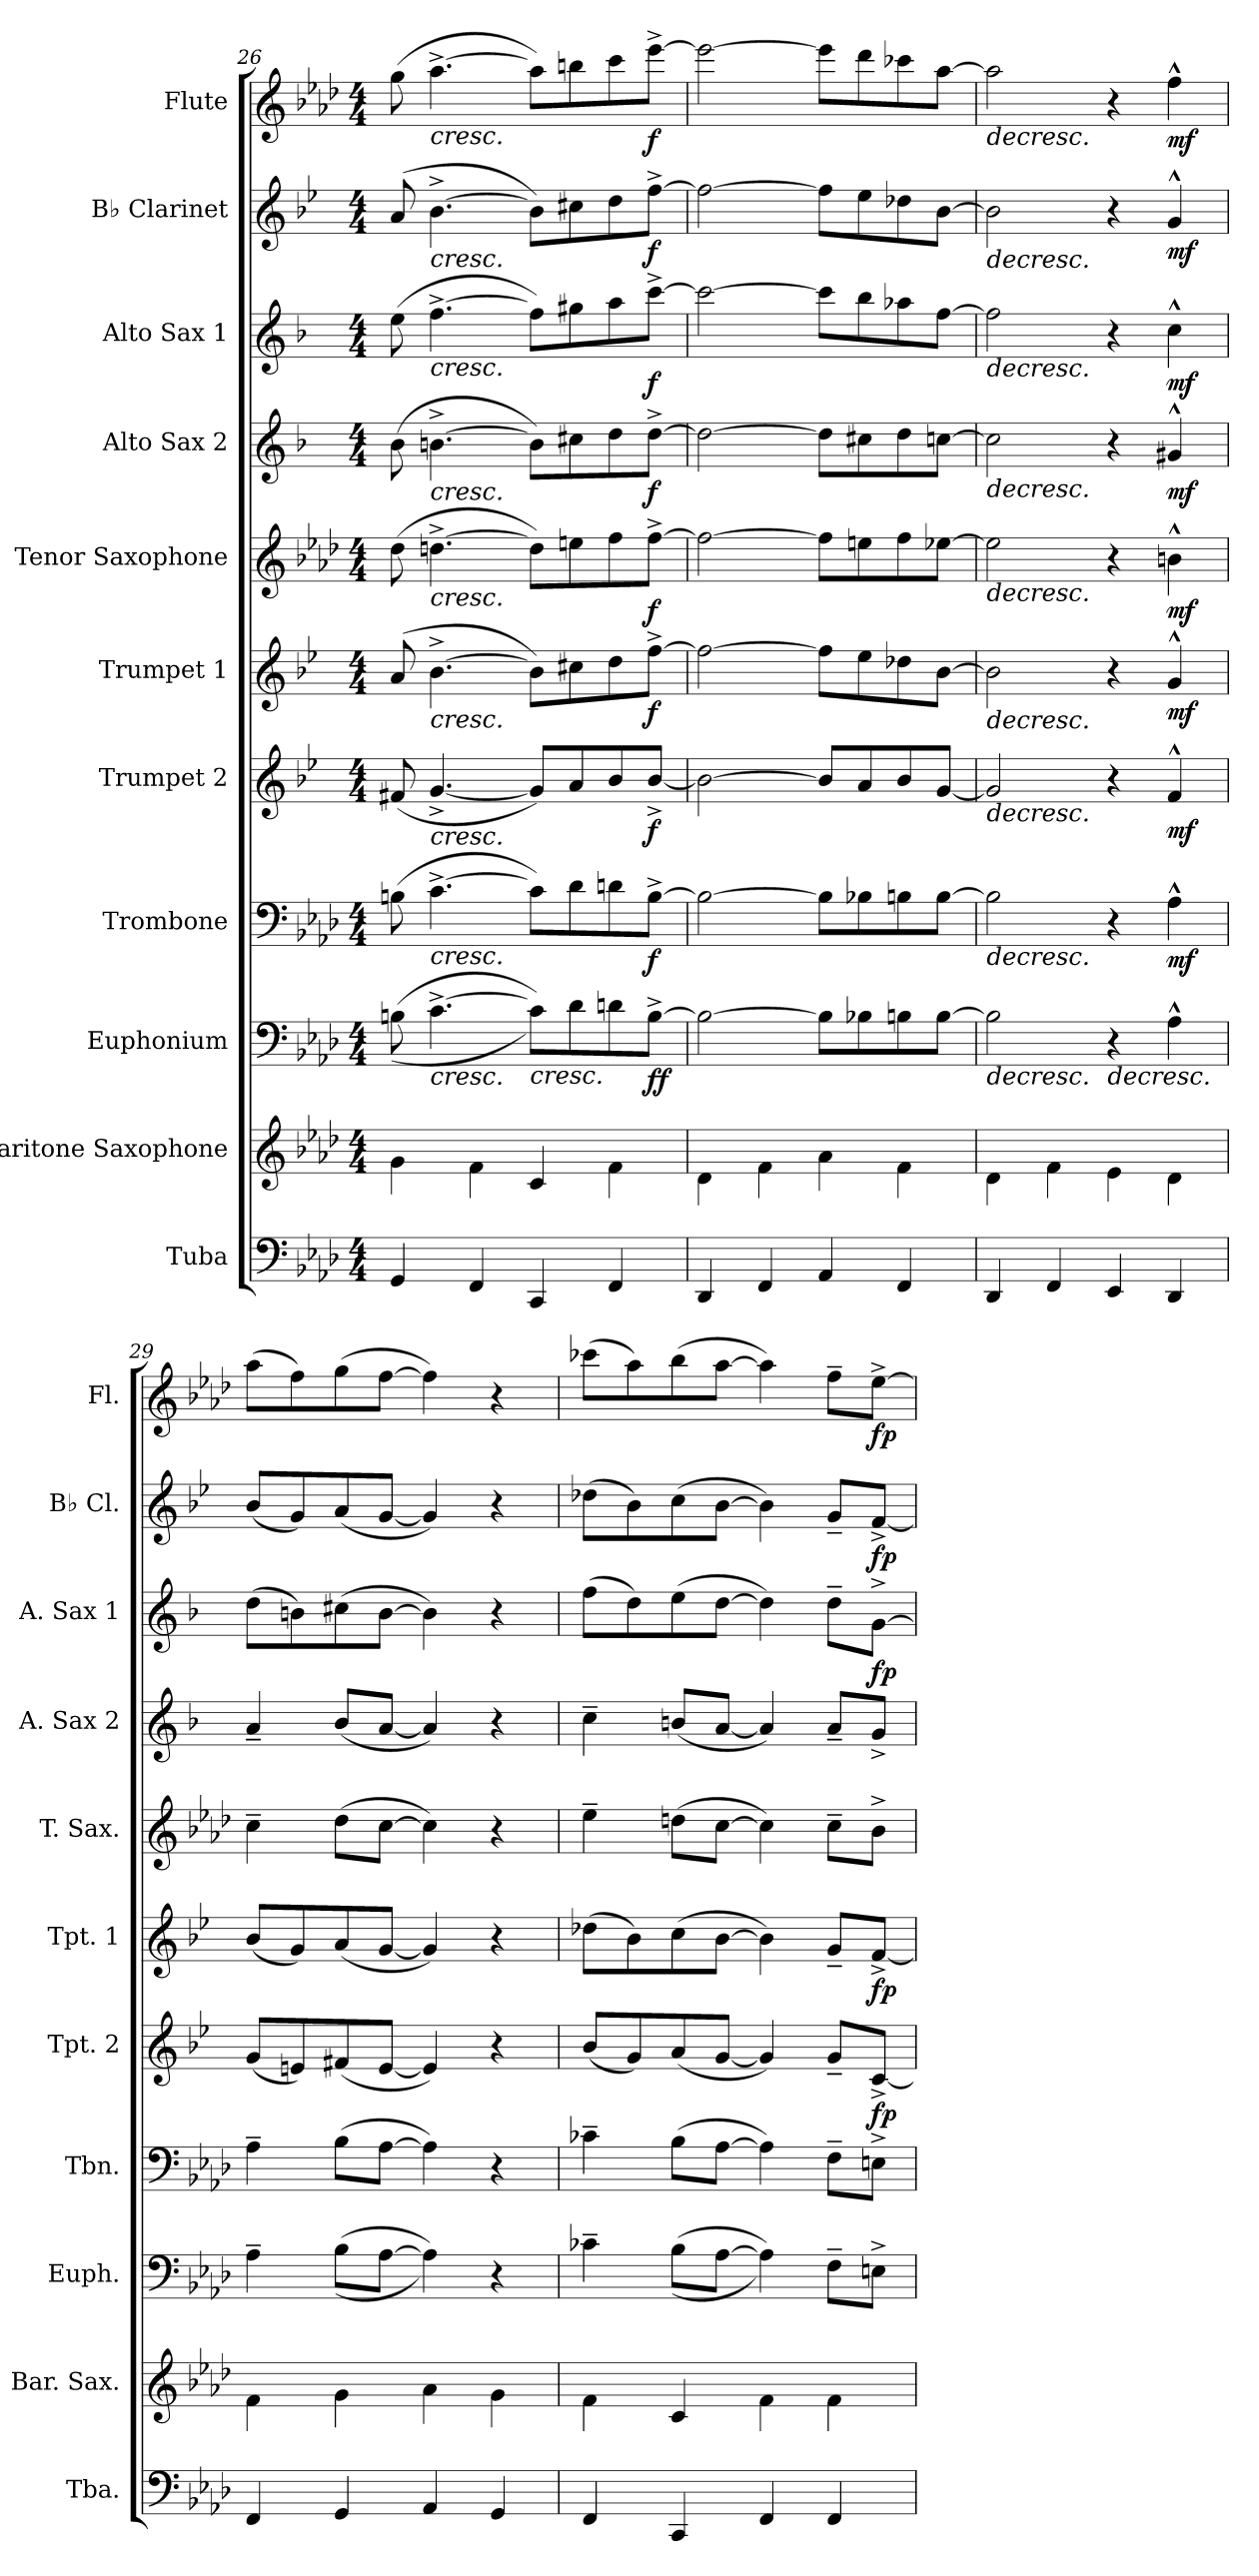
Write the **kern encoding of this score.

**kern	**kern	**kern	**dynam	**kern	**dynam	**kern	**dynam	**kern	**dynam	**kern	**dynam	**kern	**dynam	**kern	**dynam	**kern	**dynam	**kern	**dynam
*part11	*part10	*part9	*part9	*part8	*part8	*part7	*part7	*part6	*part6	*part5	*part5	*part4	*part4	*part3	*part3	*part2	*part2	*part1	*part1
*staff11	*staff10	*staff9	*staff9	*staff8	*staff8	*staff7	*staff7	*staff6	*staff6	*staff5	*staff5	*staff4	*staff4	*staff3	*staff3	*staff2	*staff2	*staff1	*staff1
*I"Tuba	*I"Baritone Saxophone	*I"Euphonium	*	*I"Trombone	*	*I"Trumpet 2	*	*I"Trumpet 1	*	*I"Tenor Saxophone	*	*I"Alto Sax 2	*	*I"Alto Sax 1	*	*I"B♭ Clarinet	*	*I"Flute	*
*I'Tba.	*I'Bar. Sax.	*I'Euph.	*	*I'Tbn.	*	*I'Tpt. 2	*	*I'Tpt. 1	*	*I'T. Sax.	*	*I'A. Sax 2	*	*I'A. Sax 1	*	*I'B♭ Cl.	*	*I'Fl.	*
*clefF4	*clefG2	*clefF4	*	*clefF4	*	*clefG2	*	*clefG2	*	*clefG2	*	*clefG2	*	*clefG2	*	*clefG2	*	*clefG2	*
*	*ITrd12c21	*	*	*	*	*ITrd1c2	*	*ITrd1c2	*	*ITrd8c14	*	*ITrd5c9	*	*ITrd5c9	*	*ITrd1c2	*	*	*
*k[b-e-a-d-]	*k[b-e-a-d-]	*k[b-e-a-d-]	*	*k[b-e-a-d-]	*	*k[b-e-a-d-]	*	*k[b-e-a-d-]	*	*k[b-e-a-d-]	*	*k[b-e-a-d-]	*	*k[b-e-a-d-]	*	*k[b-e-a-d-]	*	*k[b-e-a-d-]	*
*M4/4	*M4/4	*M4/4	*	*M4/4	*	*M4/4	*	*M4/4	*	*M4/4	*	*M4/4	*	*M4/4	*	*M4/4	*	*M4/4	*
=26	=26	=26	=26	=26	=26	=26	=26	=26	=26	=26	=26	=26	=26	=26	=26	=26	=26	=26	=26
4GG/	4G\	((8Bn\	.	(8Bn\	.	(8en/	.	(8g/	.	(8d-\	.	(8d-\	.	(8g\	.	(8g/	.	(8gg\	.
!	!	!	!LO:HP:b	!	!LO:HP:b	!	!LO:HP:b	!	!LO:HP:b	!	!LO:HP:b	!	!LO:HP:b	!	!LO:HP:b	!	!LO:HP:b	!	!LO:HP:b
.	.	[4.c^\	<	[4.c^\	<	[4.f^/	<	[4.a-^\	<	[4.dn^\	<	[4.dn^\	<	[4.a-^\	<	[4.a-^\	<	[4.aa-^\	<
4FF/	4F\	.	.	.	.	.	.	.	.	.	.	.	.	.	.	.	.	.	.
!	!	!	!LO:HP:b	!	!	!	!	!	!	!	!	!	!	!	!	!	!	!	!
4CC/	4C/	8c\L]))	<	8c\L])	.	8f/L])	.	8a-\L])	.	8d\L])	.	8d\L])	.	8a-\L])	.	8a-\L])	.	8aa-\L])	.
.	.	8d-\	.	8d-\	.	8g/	.	8bn\	.	8en\	.	8en\	.	8bn\	.	8bn\	.	8bbn\	.
4FF/	4F\	8dn\	.	8dn\	.	8a-/	.	8cc\	.	8f\	.	8f\	.	8cc\	.	8cc\	.	8ccc\	.
!	!	!	!LO:DY:b	!	!	!	!	!	!	!	!	!	!	!	!	!	!	!	!
!	!	!	!LO:DY:n=1:b	!	!LO:DY:b	!	!LO:DY:b	!	!LO:DY:b	!	!LO:DY:b	!	!LO:DY:b	!	!LO:DY:b	!	!LO:DY:b	!	!LO:DY:b
.	.	[8B^\J	f f	[8B^\J	f	[8a-^/J	f	[8ee-^\J	f	[8f^\J	f	[8f^\J	f	[8ee-^\J	f	[8ee-^\J	f	[8eee-^\J	f
.	.	.	[ [	.	[	.	[	.	[	.	[	.	[	.	[	.	[	.	[
=27	=27	=27	=27	=27	=27	=27	=27	=27	=27	=27	=27	=27	=27	=27	=27	=27	=27	=27	=27
4DD-/	4D-\	2B\_	.	2B\_	.	2a-\_	.	2ee-\_	.	2f\_	.	2f\_	.	2ee-\_	.	2ee-\_	.	2eee-\_	.
4FF/	4F\	.	.	.	.	.	.	.	.	.	.	.	.	.	.	.	.	.	.
4AA-/	4A-\	8B\L]	.	8B\L]	.	8a-/L]	.	8ee-\L]	.	8f\L]	.	8f\L]	.	8ee-\L]	.	8ee-\L]	.	8eee-\L]	.
.	.	8B-X\	.	8B-X\	.	8g/	.	8dd-\	.	8en\	.	8en\	.	8dd-\	.	8dd-\	.	8ddd-\	.
4FF/	4F\	8Bn\	.	8Bn\	.	8a-/	.	8cc-X\	.	8f\	.	8f\	.	8cc-X\	.	8cc-X\	.	8ccc-X\	.
.	.	[8B\J	.	[8B\J	.	[8f/J	.	[8a-\J	.	[8e-X\J	.	[8e-X\J	.	[8a-\J	.	[8a-\J	.	[8aa-\J	.
=28	=28	=28	=28	=28	=28	=28	=28	=28	=28	=28	=28	=28	=28	=28	=28	=28	=28	=28	=28
!	!	!	!LO:HP:b	!	!LO:HP:b	!	!LO:HP:b	!	!LO:HP:b	!	!LO:HP:b	!	!LO:HP:b	!	!LO:HP:b	!	!LO:HP:b	!	!LO:HP:b
4DD-/	4D-\	2B\]	>	2B\]	>	2f/]	>	2a-\]	>	2e-\]	>	2e-\]	>	2a-\]	>	2a-\]	>	2aa-\]	>
4FF/	4F\	.	.	.	.	.	.	.	.	.	.	.	.	.	.	.	.	.	.
!	!	!	!LO:HP:b	!	!	!	!	!	!	!	!	!	!	!	!	!	!	!	!
4EE-/	4E-\	4r	>	4r	.	4r	.	4r	.	4r	.	4r	.	4r	.	4r	.	4r	.
!	!	!	!LO:DY:b	!	!	!	!	!	!	!	!	!	!	!	!	!	!	!	!
!	!	!	!LO:DY:n=1:b	!	!LO:DY:b	!	!LO:DY:b	!	!LO:DY:b	!	!LO:DY:b	!	!LO:DY:b	!	!LO:DY:b	!	!LO:DY:b	!	!LO:DY:b
4DD-/	4D-\	4A-^^\	mf mf	4A-^^\	mf	4e-^^/	mf	4f^^/	mf	4Bn^^\	mf	4Bn^^/	mf	4e-^^\	mf	4f^^/	mf	4ff^^\	mf
.	.	.	] ]	.	]	.	]	.	]	.	]	.	]	.	]	.	]	.	]
=29	=29	=29	=29	=29	=29	=29	=29	=29	=29	=29	=29	=29	=29	=29	=29	=29	=29	=29	=29
4FF/	4F\	4A-~\	.	4A-~\	.	(8f/L	.	(8a-/L	.	4c~\	.	4c~/	.	(8f\L	.	(8a-/L	.	(8aa-\L	.
.	.	.	.	.	.	8dn/)	.	8f/)	.	.	.	.	.	8dn\)	.	8f/)	.	8ff\)	.
4GG/	4G\	((8B-\L	.	(8B-\L	.	(8en/	.	(8g/	.	(8d-\L	.	(8d-/L	.	(8en\	.	(8g/	.	(8gg\	.
.	.	[8A-\J	.	[8A-\J	.	[8d/J	.	[8f/J	.	[8c\J	.	[8c/J	.	[8d\J	.	[8f/J	.	[8ff\J	.
4AA-/	4A-\	4A-\]))	.	4A-\])	.	4d/])	.	4f/])	.	4c\])	.	4c/])	.	4d\])	.	4f/])	.	4ff\])	.
4GG/	4G\	4r	.	4r	.	4r	.	4r	.	4r	.	4r	.	4r	.	4r	.	4r	.
!!LO:PB:g=z
=30	=30	=30	=30	=30	=30	=30	=30	=30	=30	=30	=30	=30	=30	=30	=30	=30	=30	=30	=30
4FF/	4F\	4c-X~\	.	4c-X~\	.	(8a-/L	.	(8cc-X\L	.	4e-~\	.	4e-~\	.	(8a-\L	.	(8cc-X\L	.	(8ccc-X\L	.
.	.	.	.	.	.	8f/)	.	8a-\)	.	.	.	.	.	8f\)	.	8a-\)	.	8aa-\)	.
4CC/	4C/	((8B-\L	.	(8B-\L	.	(8g/	.	(8b-\	.	(8dn\L	.	(8dn/L	.	(8g\	.	(8b-\	.	(8bb-\	.
.	.	[8A-\J	.	[8A-\J	.	[8f/J	.	[8a-\J	.	[8c\J	.	[8c/J	.	[8f\J	.	[8a-\J	.	[8aa-\J	.
4FF/	4F\	4A-\]))	.	4A-\])	.	4f/])	.	4a-\])	.	4c\])	.	4c/])	.	4f\])	.	4a-\])	.	4aa-\])	.
4FF/	4F\	8F~\L	.	8F~\L	.	8f~/L	.	8f~/L	.	8c~\L	.	8c~/L	.	8f~\L	.	8f~/L	.	8ff~\L	.
!	!	!	!	!	!	!	!LO:DY:b	!	!LO:DY:b	!	!	!	!	!	!LO:DY:b	!	!LO:DY:b	!	!LO:DY:b
.	.	8En^\J	.	8En^\J	.	[8B-^/J	fp	[8e-^/J	fp	8B-^\J	.	8B-^/J	.	[8B-^\J	fp	[8e-^/J	fp	[8ee-^\J	fp
=	=	=	=	=	=	=	=	=	=	=	=	=	=	=	=	=	=	=	=
*-	*-	*-	*-	*-	*-	*-	*-	*-	*-	*-	*-	*-	*-	*-	*-	*-	*-	*-	*-
